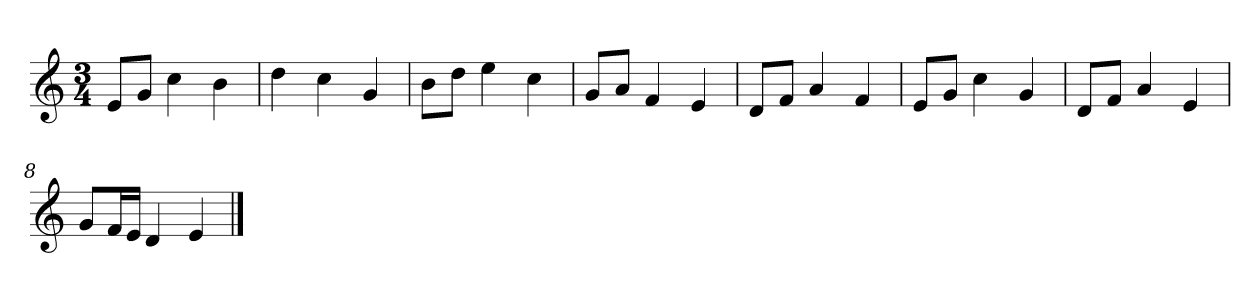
**kern
*part1
*staff1
*clefG2
*k[]
*C:
*M3/4
=
8e/L
8g/J
4cc
4b
=2
4dd
4cc
4g
=3
8b\L
8dd\J
4ee
4cc
=4
8g/L
8a/J
4f
4e
=5y
8d/L
8f/J
4a
4f
=6
8e/L
8g/J
4cc
4g
=7
8d/L
8f/J
4a
4e
=8
8g/L
16f/L
16e/JJ
4d
4e
==
*-
